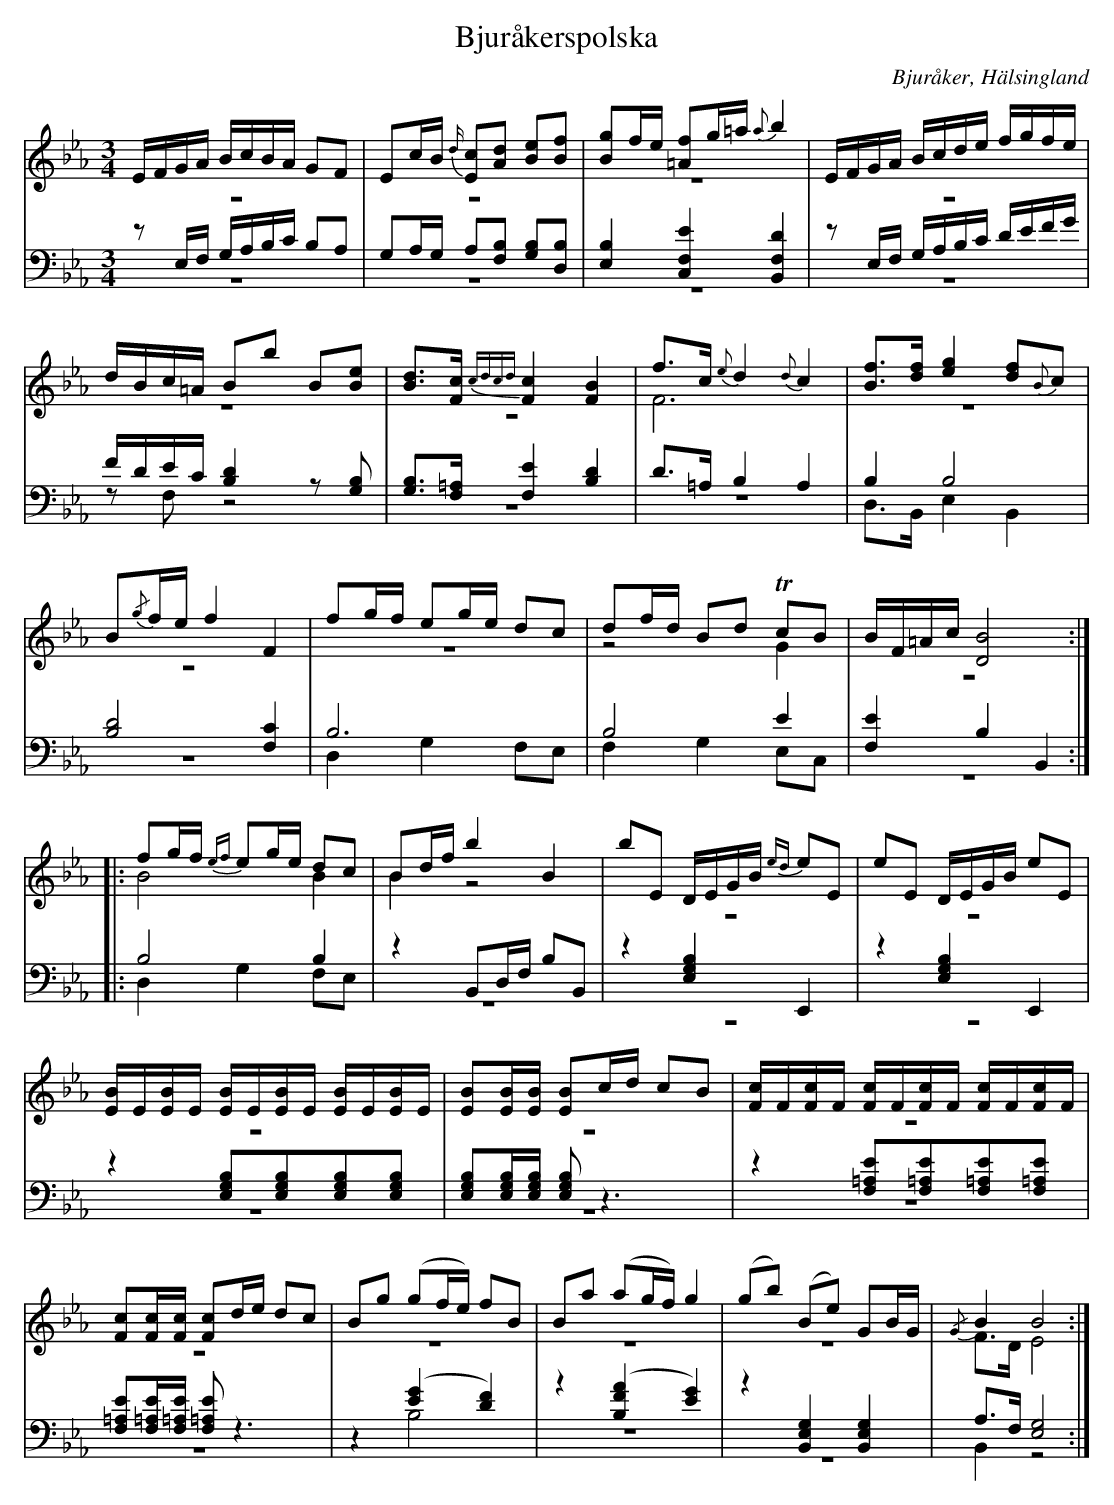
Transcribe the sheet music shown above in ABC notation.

X:1
T: Bjuråkerspolska
O: Bjuråker, Hälsingland
M: 3/4
L: 1/8
K: Eb
V:1
V:2 merge
V:3
V:4 merge
V:1
E/F/G/A/ B/c/B/A/ GF|Ec/B/ {d/}[Ec][Ad] [Be][Bf]|[Bg]f/e/ [=Af]g/=a/ {a}b2|E/F/G/A/ B/c/d/e/ f/g/f/e/|
d/B/c/=A/ Bb B[Be]|[Bd]>[Fc] {c8/5d8/5c8/5d8/5}[F2c2] [F2B2]|f>c {e}d2 {d}c2|[Bf]>[df] [e2g2] [df]{B}c|
B{/g}f/e/ f2 F2|fg/f/ eg/e/ dc|df/d/ Bd TcB|B/F/=A/c/ [D4B4]:|
|:fg/f/ {ef}eg/e/ dc|Bd/f/ b2 B2|bE D/E/G/B/ {ed}eE|eE D/E/G/B/ eE|
[E/B/]E/[E/B/]E/ [E/B/]E/[E/B/]E/ [E/B/]E/[E/B/]E/|[EB][E/B/][E/B/] [EB]c/d/ cB|[F/c/]F/[F/c/]F/ [F/c/]F/[F/c/]F/ [F/c/]F/[F/c/]F/|[Fc][F/c/][F/c/] [Fc]d/e/ dc|Bg (gf/e/) fB|Ba (ag/f/) g2|(gb) (Be) GB/G/|{/G}B2 B4:|
V:2
z6|z6|z6|z6|
z6|z6|F6|z6|
z6|z6|z4 G2|z6:|
|:B4 B2|B2 z4|z6|z6|
z6|z6|z6|z6|
z6|z6|z6|F>D E4:|
V:3 clef=bass
zE,/F,/ G,/A,/B,/C/ B,A,|G,A,/G,/ A,[F,B,] [G,B,][D,B,]|[E,2B,2] [C,2F,2E2] [B,,2F,2D2]|zE,/F,/ G,/A,/B,/C/ D/E/F/G/|
F/D/E/C/ [B,2D2]z[G,B,]|[G,B,]>[F,=A,] [F,2E2] [B,2D2]|D>=A, B,2 A,2|B,2 B,4|
[B,4D4] [F,2C2]|B,6|B,4 E2|[F,2E2] B,2 B,,2:|
|:B,4 B,2|z2 B,,D,/F,/ B,B,,|z2 [E,2G,2B,2] E,,2|z2 [E,2G,2B,2] E,,2|
z2 [E,G,B,][E,G,B,][E,G,B,][E,G,B,]|[E,G,B,][E,/G,/B,/][E,/G,/B,/] [E,G,B,] z3|z2 [F,=A,E][F,=A,E][F,=A,E][F,=A,E]|[F,=A,E][F,/=A,/E/][F,/=A,/E/] [F,=A,E] z3|
z2 ([E2G2] [D2F2])|z2 ([B,2F2A2] [E2G2])|z2 [B,,2E,2G,2] [B,,2E,2G,2]|A,>F, [E,4G,4]:|
V:4  clef=bass
z6|z6|z6|z6|
zF, z4|z6|z6|D,>B,, E,2 B,,2|
z6|D,2 G,2 F,E,|F,2 G,2 E,C,|z6:|
|:D,2 G,2 F,E,|z6|z6|z6|
z6|z6|z6|z6|
z2 B,4|z6|z6|B,,2 z4:|
